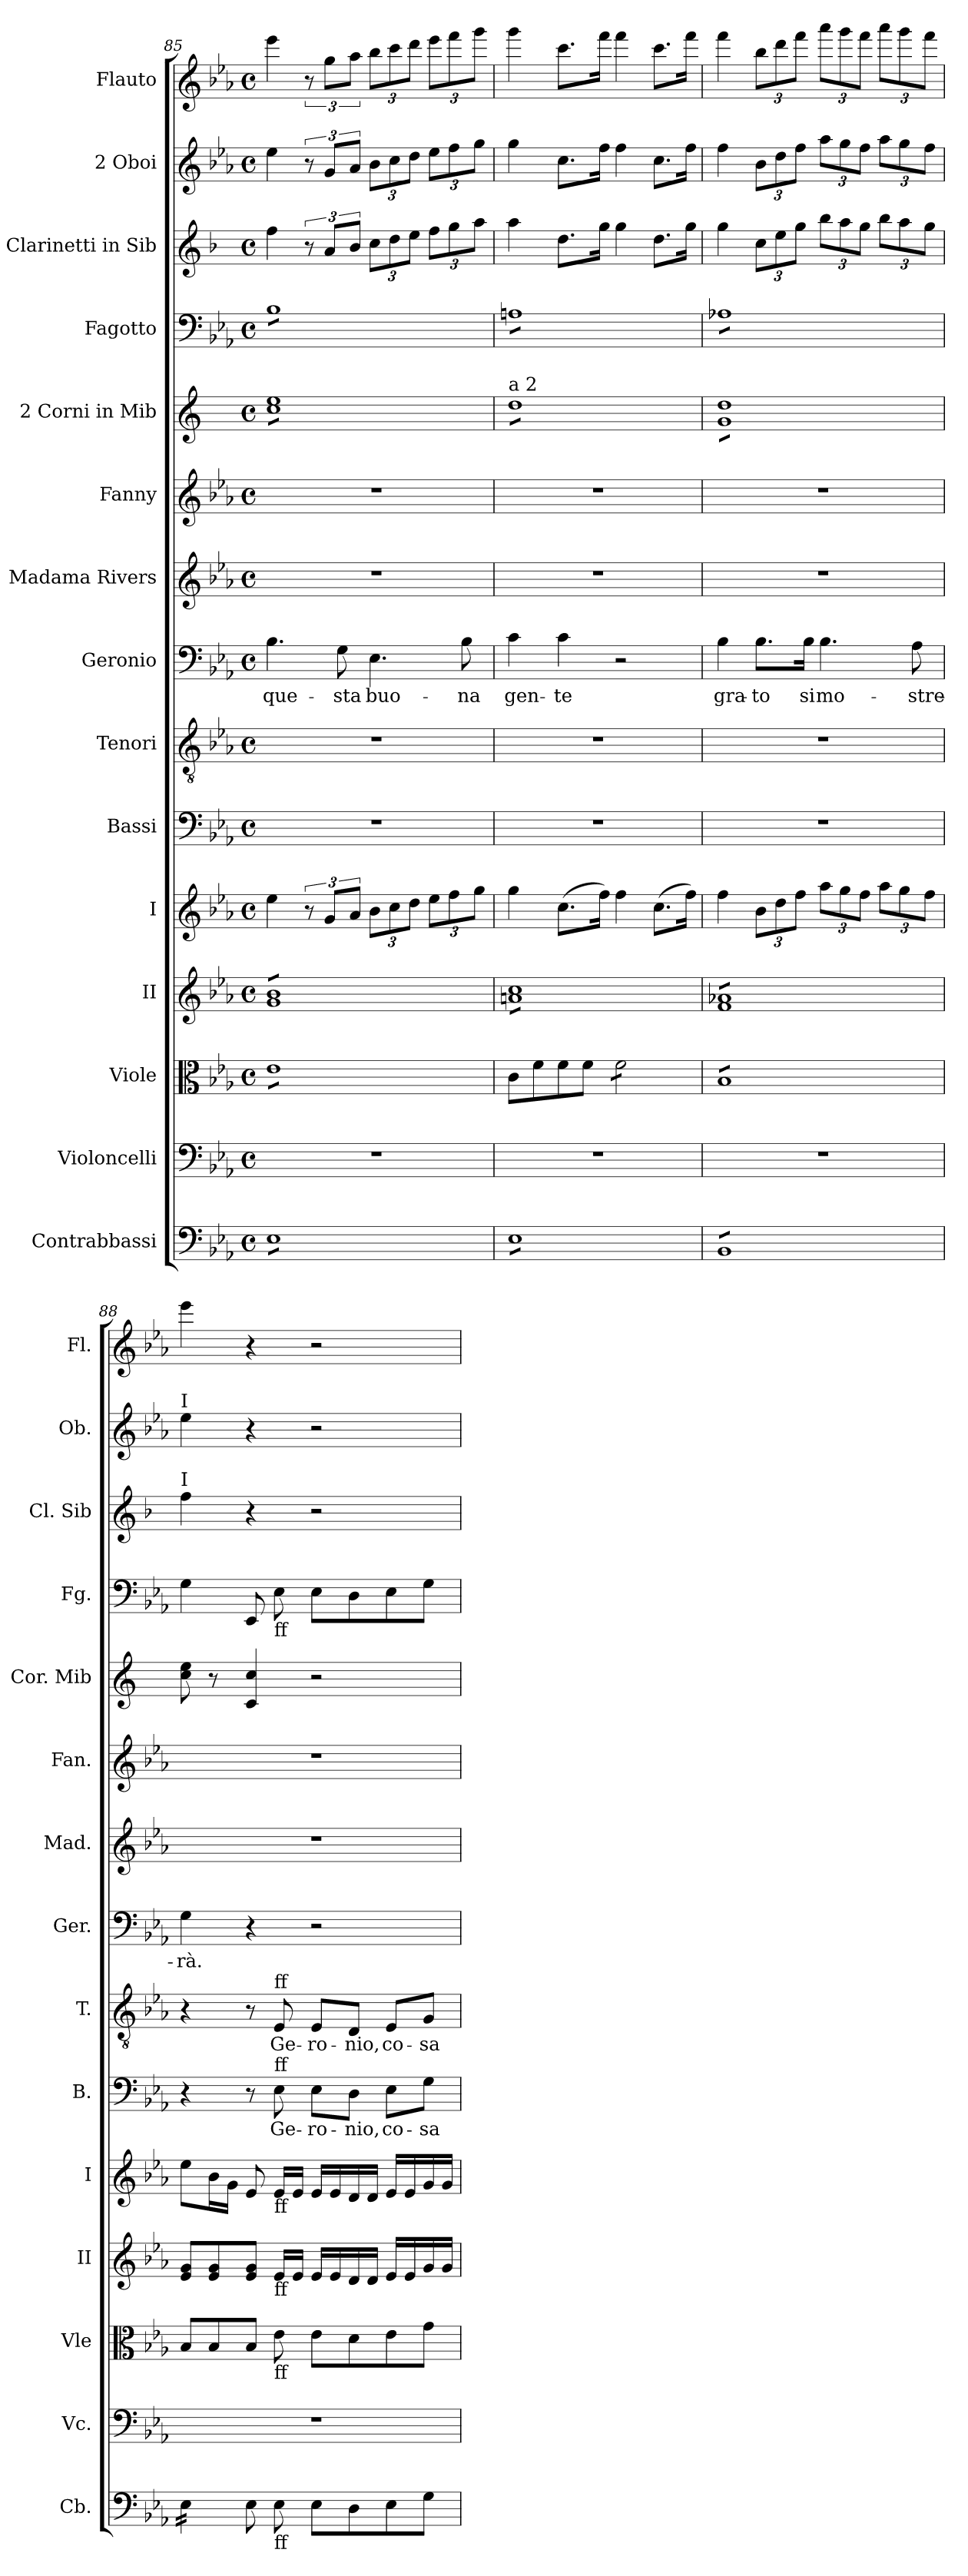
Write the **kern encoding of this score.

**kern	**kern	**kern	**kern	**kern	**kern	**text	**kern	**text	**kern	**text	**kern	**kern	**kern	**kern	**kern	**kern	**kern
*part15	*part14	*part13	*part12	*part11	*part10	*part10	*part9	*part9	*part8	*part8	*part7	*part6	*part5	*part4	*part3	*part2	*part1
*staff15	*staff14	*staff13	*staff12	*staff11	*staff10	*staff10	*staff9	*staff9	*staff8	*staff8	*staff7	*staff6	*staff5	*staff4	*staff3	*staff2	*staff1
*I"Contrabbassi	*I"Violoncelli	*I"Viole	*I"II	*I"I	*I"Bassi	*	*I"Tenori	*	*I"Geronio	*	*I"Madama Rivers	*I"Fanny	*I"2 Corni in Mib	*I"Fagotto	*I"2 Clarinetti in Sib	*I"2 Oboi	*I"Flauto
*I'Cb.	*I'Vc.	*I'Vle	*I'II	*I'I	*I'B.	*	*I'T.	*	*I'Ger.	*	*I'Mad.	*I'Fan.	*I'Cor. Mib	*I'Fg.	*I'Cl. Sib	*I'Ob.	*I'Fl.
*clefF4	*clefF4	*clefC3	*clefG2	*clefG2	*clefF4	*	*clefGv2	*	*clefF4	*	*clefG2	*clefG2	*clefG2	*clefF4	*clefG2	*clefG2	*clefG2
*	*	*	*	*	*	*	*	*	*	*	*	*	*	*	*ITrd1c2	*	*
*k[b-e-a-]	*k[b-e-a-]	*k[b-e-a-]	*k[b-e-a-]	*k[b-e-a-]	*k[b-e-a-]	*	*k[b-e-a-]	*	*k[b-e-a-]	*	*k[b-e-a-]	*k[b-e-a-]	*k[]	*k[b-e-a-]	*k[b-e-a-]	*k[b-e-a-]	*k[b-e-a-]
*E-:	*E-:	*E-:	*E-:	*E-:	*E-:	*	*E-:	*	*E-:	*	*E-:	*E-:	*C:	*E-:	*E-:	*E-:	*E-:
*M4/4	*M4/4	*M4/4	*M4/4	*M4/4	*M4/4	*	*M4/4	*	*M4/4	*	*M4/4	*M4/4	*M4/4	*M4/4	*M4/4	*M4/4	*M4/4
*met(c)	*met(c)	*met(c)	*met(c)	*met(c)	*met(c)	*	*met(c)	*	*met(c)	*	*met(c)	*met(c)	*met(c)	*met(c)	*met(c)	*met(c)	*met(c)
=85	=85	=85	=85	=85	=85	=85	=85	=85	=85	=85	=85	=85	=85	=85	=85	=85	=85
!	!	!	!	!	!	!	!	!	!	!LO:LY:b	!	!	!	!	!	!	!
*tremolo	*	*	*	*	*	*	*	*	*	*	*	*	*	*	*	*	*
*	*	*tremolo	*	*	*	*	*	*	*	*	*	*	*	*	*	*	*
*	*	*	*tremolo	*	*	*	*	*	*	*	*	*	*	*	*	*	*
*	*	*	*	*	*	*	*	*	*	*	*	*	*tremolo	*	*	*	*
*	*	*	*	*	*	*	*	*	*	*	*	*	*	*tremolo	*	*	*
8E-L	1r	8e-L	8g 8b-L	4ee-\	1r	.	1r	.	4.B-\	que-	1r	1r	8cc 8eeL	8B-L	4ee-\	4ee-\	4eee-\
8E-	.	8e-	8g 8b-	.	.	.	.	.	.	.	.	.	8cc 8ee	8B-	.	.	.
8E-	.	8e-	8g 8b-	12r	.	.	.	.	.	.	.	.	8cc 8ee	8B-	12r	12r	12r
.	.	.	.	12g/L	.	.	.	.	.	.	.	.	.	.	12g/L	12g/L	12gg\L
!	!	!	!	!	!	!	!	!	!	!LO:LY:b	!	!	!	!	!	!	!
8E-	.	8e-	8g 8b-	.	.	.	.	.	8G\	-sta	.	.	8cc 8ee	8B-	.	.	.
.	.	.	.	12a-</J	.	.	.	.	.	.	.	.	.	.	12a-/J	12a-/J	12aa-\J
!	!	!	!	!	!	!	!	!	!	!LO:LY:b	!	!	!	!	!	!	!
8E-	.	8e-	8g 8b-	12b-\L	.	.	.	.	4.E-\	buo-	.	.	8cc 8ee	8B-	12b-\L	12b-\L	12bb-\L
.	.	.	.	12cc\	.	.	.	.	.	.	.	.	.	.	12cc\	12cc\	12ccc\
8E-	.	8e-	8g 8b-	.	.	.	.	.	.	.	.	.	8cc 8ee	8B-	.	.	.
.	.	.	.	12dd\J	.	.	.	.	.	.	.	.	.	.	12dd\J	12dd\J	12ddd\J
8E-	.	8e-	8g 8b-	12ee-\L	.	.	.	.	.	.	.	.	8cc 8ee	8B-	12ee-\L	12ee-\L	12eee-\L
.	.	.	.	12ff\	.	.	.	.	.	.	.	.	.	.	12ff\	12ff\	12fff\
!	!	!	!	!	!	!	!	!	!	!LO:LY:b	!	!	!	!	!	!	!
8E-J	.	8e-J	8g 8b-J	.	.	.	.	.	8B-\	-na	.	.	8cc 8eeJ	8B-J	.	.	.
*	*	*Xtremolo	*	*	*	*	*	*	*	*	*	*	*	*	*	*	*
.	.	.	.	12gg>\J	.	.	.	.	.	.	.	.	.	.	12gg\J	12gg\J	12ggg\J
=86	=86	=86	=86	=86	=86	=86	=86	=86	=86	=86	=86	=86	=86	=86	=86	=86	=86
!	!	!	!	!	!	!	!	!	!	!	!	!	!LO:TX:a:t=a 2	!	!	!	!
!	!	!	!	!	!	!	!	!	!	!LO:LY:b	!	!	!	!	!	!	!
8E-L	1r	8c\L	8an 8ccL	4gg\	1r	.	1r	.	4c\	gen-	1r	1r	8ddL	8AnL	4gg\	4gg\	4ggg\
8E-	.	8f\	8an 8cc	.	.	.	.	.	.	.	.	.	8dd	8An	.	.	.
!	!	!	!	!	!	!	!	!	!	!LO:LY:b	!	!	!	!	!	!	!
8E-	.	8f\	8an 8cc	(>8.cc\L	.	.	.	.	4c\	-te	.	.	8dd	8An	8.cc\L	8.cc\L	8.ccc\L
8E-	.	8f\J	8an 8cc	.	.	.	.	.	.	.	.	.	8dd	8An	.	.	.
.	.	.	.	16ff\Jk)	.	.	.	.	.	.	.	.	.	.	16ff\Jk	16ff\Jk	16fff\Jk
*	*	*tremolo	*	*	*	*	*	*	*	*	*	*	*	*	*	*	*
8E-	.	8f\L	8an 8cc	4ff\	.	.	.	.	2r	.	.	.	8dd	8An	4ff\	4ff\	4fff\
8E-	.	8f\	8an 8cc	.	.	.	.	.	.	.	.	.	8dd	8An	.	.	.
8E-	.	8f\	8an 8cc	(>8.cc\L	.	.	.	.	.	.	.	.	8dd	8An	8.cc\L	8.cc\L	8.ccc\L
8E-J	.	8f\J	8an 8ccJ	.	.	.	.	.	.	.	.	.	8ddJ	8AnJ	.	.	.
.	.	.	.	16ff\Jk)	.	.	.	.	.	.	.	.	.	.	16ff\Jk	16ff\Jk	16fff\Jk
=87	=87	=87	=87	=87	=87	=87	=87	=87	=87	=87	=87	=87	=87	=87	=87	=87	=87
!	!	!	!	!	!	!	!	!	!	!LO:LY:b	!	!	!	!	!	!	!
8BB-L	1r	8B-L	8f 8a-XL	4ff\	1r	.	1r	.	4B-\	gra-	1r	1r	8g 8ddL	8A-XL	4ff\	4ff\	4fff\
8BB-	.	8B-	8f 8a-X	.	.	.	.	.	.	.	.	.	8g 8dd	8A-X	.	.	.
!	!	!	!	!	!	!	!	!	!	!LO:LY:b	!	!	!	!	!	!	!
8BB-	.	8B-	8f 8a-X	12b-\L	.	.	.	.	8.B-\L	-to	.	.	8g 8dd	8A-X	12b-\L	12b-\L	12bb-\L
.	.	.	.	12dd\	.	.	.	.	.	.	.	.	.	.	12dd\	12dd\	12ddd\
8BB-	.	8B-	8f 8a-X	.	.	.	.	.	.	.	.	.	8g 8dd	8A-X	.	.	.
.	.	.	.	12ff>\J	.	.	.	.	.	.	.	.	.	.	12ff\J	12ff\J	12fff\J
!	!	!	!	!	!	!	!	!	!	!LO:LY:b	!	!	!	!	!	!	!
.	.	.	.	.	.	.	.	.	16B-\Jk	si	.	.	.	.	.	.	.
!	!	!	!	!	!	!	!	!	!	!LO:LY:b	!	!	!	!	!	!	!
8BB-	.	8B-	8f 8a-X	12aa-\L	.	.	.	.	4.B-\	mo-	.	.	8g 8dd	8A-X	12aa-\L	12aa-\L	12aaa-\L
.	.	.	.	12gg\	.	.	.	.	.	.	.	.	.	.	12gg\	12gg\	12ggg\
8BB-	.	8B-	8f 8a-X	.	.	.	.	.	.	.	.	.	8g 8dd	8A-X	.	.	.
.	.	.	.	12ff>\J	.	.	.	.	.	.	.	.	.	.	12ff\J	12ff\J	12fff\J
8BB-	.	8B-	8f 8a-X	12aa-\L	.	.	.	.	.	.	.	.	8g 8dd	8A-X	12aa-\L	12aa-\L	12aaa-\L
.	.	.	.	12gg\	.	.	.	.	.	.	.	.	.	.	12gg\	12gg\	12ggg\
!	!	!	!	!	!	!	!	!	!	!LO:LY:b	!	!	!	!	!	!	!
8BB-J	.	8B-J	8f 8a-XJ	.	.	.	.	.	8A-\	-stre-	.	.	8g 8ddJ	8A-XJ	.	.	.
*	*	*	*	*	*	*	*	*	*	*	*	*	*	*Xtremolo	*	*	*
*	*	*	*	*	*	*	*	*	*	*	*	*	*Xtremolo	*	*	*	*
*	*	*	*Xtremolo	*	*	*	*	*	*	*	*	*	*	*	*	*	*
*	*	*Xtremolo	*	*	*	*	*	*	*	*	*	*	*	*	*	*	*
.	.	.	.	12ff>\J	.	.	.	.	.	.	.	.	.	.	12ff\J	12ff\J	12fff\J
!!LO:PB:g=z
=88	=88	=88	=88	=88	=88	=88	=88	=88	=88	=88	=88	=88	=88	=88	=88	=88	=88
!	!	!	!	!	!	!	!	!	!	!	!	!	!	!	!	!LO:TX:a:t=I	!
!	!	!	!	!	!	!	!	!	!	!	!	!	!	!	!LO:TX:a:t=I	!	!
!	!	!	!	!	!	!	!	!	!	!LO:LY:b	!	!	!	!	!	!	!
16E-\LL	1r	8B-/L	8e-/ 8g/L	8ee-\L	4r	.	4r	.	4G\	-rà.	1r	1r	8cc\ 8ee\	4G\	4ee-\	4ee-\	4eee-\
16E-\	.	.	.	.	.	.	.	.	.	.	.	.	.	.	.	.	.
16E-\	.	8B-/	8e-/ 8g/	16b-\L	.	.	.	.	.	.	.	.	8r	.	.	.	.
16E-\JJ	.	.	.	16g\JJ	.	.	.	.	.	.	.	.	.	.	.	.	.
*Xtremolo	*	*	*	*	*	*	*	*	*	*	*	*	*	*	*	*	*
8E-\	.	8B-/J	8e-/ 8g/J	8e-/	8r	.	8r	.	4r	.	.	.	4c/ 4cc/	8EE-/	4r	4r	4r
!	!	!	!	!	!	!	!	!	!	!	!	!	!	!LO:TX:b:t=ff	!	!	!
!	!	!	!	!	!	!	!LO:TX:a:t=ff	!	!	!	!	!	!	!	!	!	!
!	!	!	!	!	!LO:TX:a:t=ff	!	!	!	!	!	!	!	!	!	!	!	!
!	!	!	!	!LO:TX:b:t=ff	!	!	!	!	!	!	!	!	!	!	!	!	!
!	!	!	!LO:TX:b:t=ff	!	!	!	!	!	!	!	!	!	!	!	!	!	!
!	!	!LO:TX:b:t=ff	!	!	!	!	!	!	!	!	!	!	!	!	!	!	!
!LO:TX:b:t=ff	!	!	!	!	!	!	!	!	!	!	!	!	!	!	!	!	!
!	!	!	!	!	!	!LO:LY:b	!	!LO:LY:b	!	!	!	!	!	!	!	!	!
8E-\	.	8e-\	16e-/LL	16e-/LL	8E-\	Ge-	8E-/	Ge-	.	.	.	.	.	8E-\	.	.	.
.	.	.	16e-/JJ	16e-/JJ	.	.	.	.	.	.	.	.	.	.	.	.	.
!	!	!	!	!	!	!LO:LY:b	!	!LO:LY:b	!	!	!	!	!	!	!	!	!
8E-\L	.	8e-\L	16e-/LL	16e-/LL	8E-\L	-ro-	8E-/L	-ro-	2r	.	.	.	2r	8E-\L	2r	2r	2r
.	.	.	16e-/	16e-/	.	.	.	.	.	.	.	.	.	.	.	.	.
!	!	!	!	!	!	!LO:LY:b	!	!LO:LY:b	!	!	!	!	!	!	!	!	!
8D\	.	8d\	16d/	16d/	8D\J	-nio,	8D/J	-nio,	.	.	.	.	.	8D\	.	.	.
.	.	.	16d/JJ	16d/JJ	.	.	.	.	.	.	.	.	.	.	.	.	.
!	!	!	!	!	!	!LO:LY:b	!	!LO:LY:b	!	!	!	!	!	!	!	!	!
8E-\	.	8e-\	16e-/LL	16e-/LL	8E-\L	co-	8E-/L	co-	.	.	.	.	.	8E-\	.	.	.
.	.	.	16e-/	16e-/	.	.	.	.	.	.	.	.	.	.	.	.	.
!	!	!	!	!	!	!LO:LY:b	!	!LO:LY:b	!	!	!	!	!	!	!	!	!
8G\J	.	8g\J	16g/	16g/	8G\J	-sa	8G/J	-sa	.	.	.	.	.	8G\J	.	.	.
.	.	.	16g/JJ	16g/JJ	.	.	.	.	.	.	.	.	.	.	.	.	.
=	=	=	=	=	=	=	=	=	=	=	=	=	=	=	=	=	=
*-	*-	*-	*-	*-	*-	*-	*-	*-	*-	*-	*-	*-	*-	*-	*-	*-	*-
